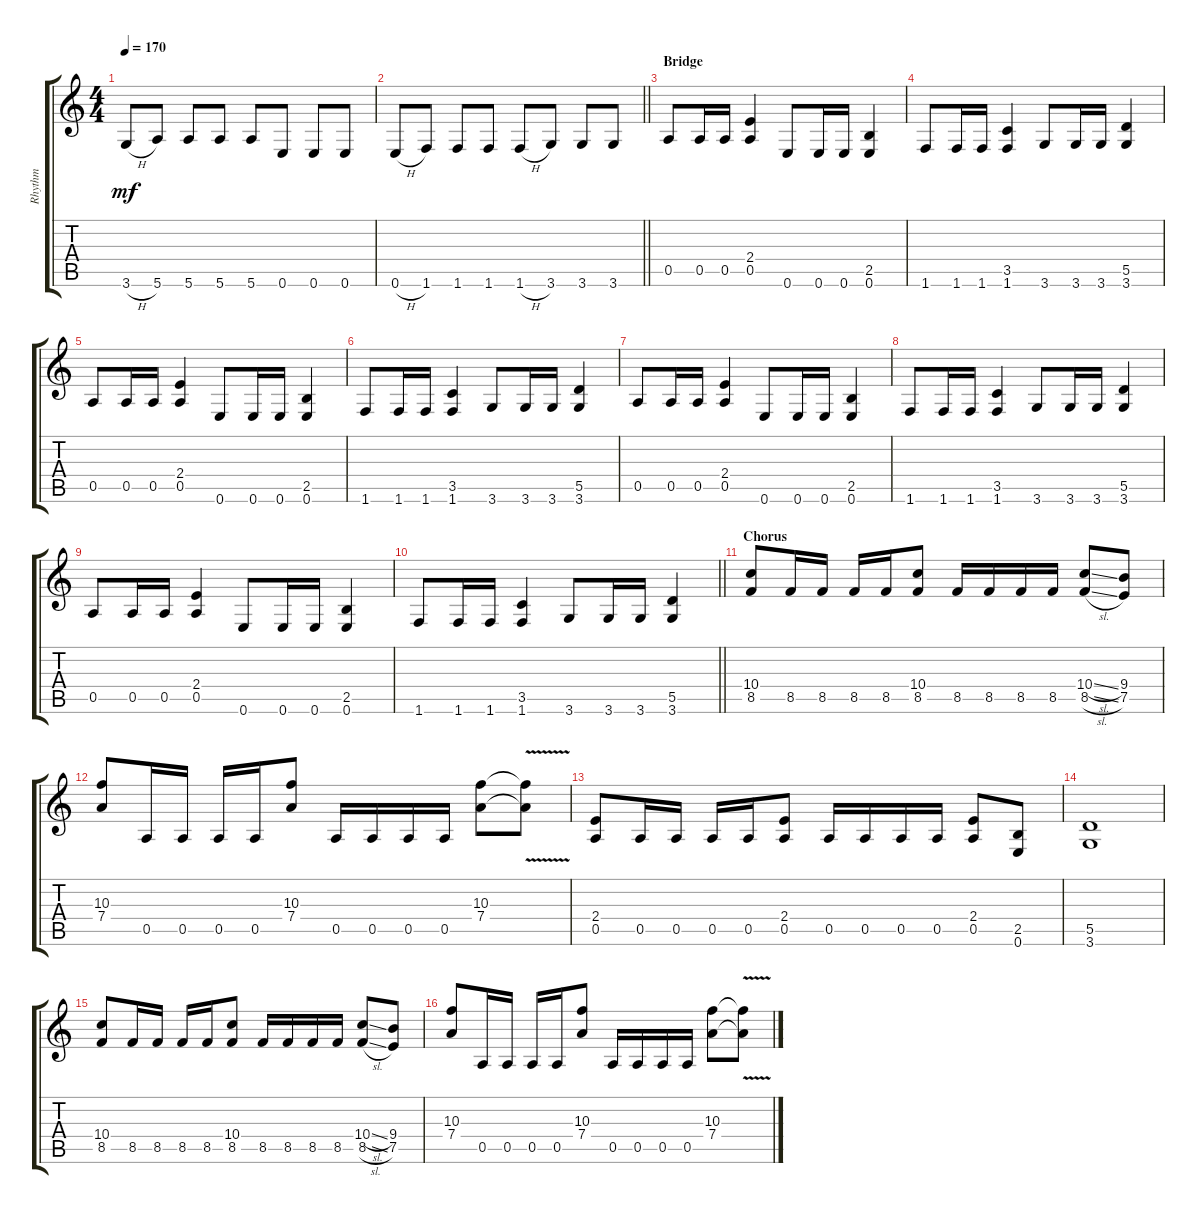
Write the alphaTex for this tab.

\track ("Rhythm" "Rhythm") {instrument distortionguitar}
\staff {score tabs}
\tuning (E4 B3 G3 D3 A2 E2) {hide}
\ts (4 4)
\tempo 170
\clef g2
\ks c
3.6{h}.8{dy mf} 5.6.8 5.6.8 5.6.8 5.6.8 0.6.8 0.6.8 0.6.8 |
\barLineRight lightlight
0.6{h}.8 1.6.8 1.6.8 1.6.8 1.6{h}.8 3.6.8 3.6.8 3.6.8 |
\section ("" "Bridge")
0.5.8 0.5.16 0.5.16 (2.4 0.5).4 0.6.8 0.6.16 0.6.16 (2.5 0.6).4 |
1.6.8 1.6.16 1.6.16 (3.5 1.6).4 3.6.8 3.6.16 3.6.16 (5.5 3.6).4 |
0.5.8 0.5.16 0.5.16 (2.4 0.5).4 0.6.8 0.6.16 0.6.16 (2.5 0.6).4 |
1.6.8 1.6.16 1.6.16 (3.5 1.6).4 3.6.8 3.6.16 3.6.16 (5.5 3.6).4 |
0.5.8 0.5.16 0.5.16 (2.4 0.5).4 0.6.8 0.6.16 0.6.16 (2.5 0.6).4 |
1.6.8 1.6.16 1.6.16 (3.5 1.6).4 3.6.8 3.6.16 3.6.16 (5.5 3.6).4 |
0.5.8 0.5.16 0.5.16 (2.4 0.5).4 0.6.8 0.6.16 0.6.16 (2.5 0.6).4 |
\barLineRight lightlight
1.6.8 1.6.16 1.6.16 (3.5 1.6).4 3.6.8 3.6.16 3.6.16 (5.5 3.6).4 |
\section ("" "Chorus")
(10.4 8.5).8 8.5.16 8.5.16 8.5.16 8.5.16 (10.4 8.5).8 8.5.16 8.5.16 8.5.16 8.5.16 (10.4{sl} 8.5{sl}).8 (9.4 7.5).8 |
(10.3 7.4).8 0.5.16 0.5.16 0.5.16 0.5.16 (10.3 7.4).8 0.5.16 0.5.16 0.5.16 0.5.16 (10.3 7.4).8 (10.3{v t} 7.4{v t}).8 |
(2.4 0.5).8 0.5.16 0.5.16 0.5.16 0.5.16 (2.4 0.5).8 0.5.16 0.5.16 0.5.16 0.5.16 (2.4 0.5).8 (2.5 0.6).8 |
(5.5 3.6).1 |
(10.4 8.5).8 8.5.16 8.5.16 8.5.16 8.5.16 (10.4 8.5).8 8.5.16 8.5.16 8.5.16 8.5.16 (10.4{sl} 8.5{sl}).8 (9.4 7.5).8 |
(10.3 7.4).8 0.5.16 0.5.16 0.5.16 0.5.16 (10.3 7.4).8 0.5.16 0.5.16 0.5.16 0.5.16 (10.3 7.4).8 (10.3{v t} 7.4{v t}).8
